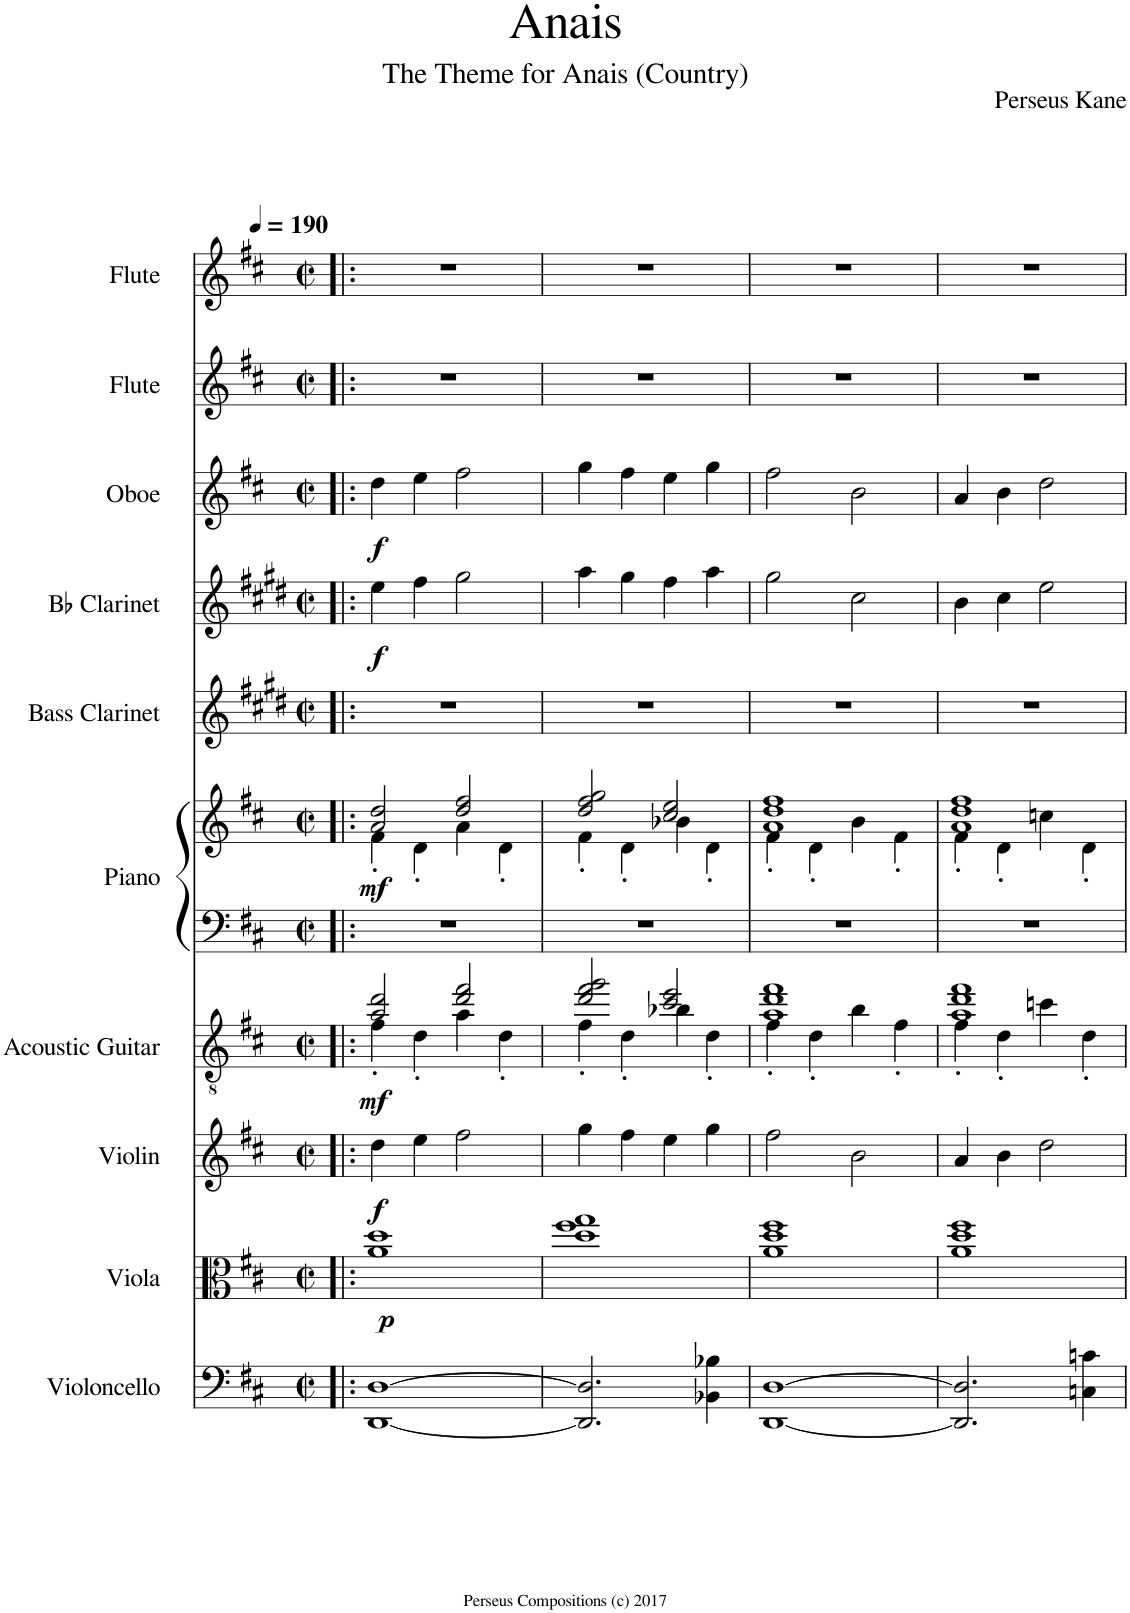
**kern	**kern	**dynam	**kern	**dynam	**kern	**dynam	**kern	**kern	**dynam	**kern	**kern	**dynam	**kern	**dynam	**kern	**kern
*part10	*part9	*part9	*part8	*part8	*part7	*part7	*part6	*part6	*part6	*part5	*part4	*part4	*part3	*part3	*part2	*part1
*staff11	*staff10	*staff10	*staff9	*staff9	*staff8	*staff8	*staff7	*staff6	*staff6/7	*staff5	*staff4	*staff4	*staff3	*staff3	*staff2	*staff1
*I"Violoncello	*I"Viola	*	*I"Violin	*	*I"Acoustic Guitar	*	*I"Piano	*	*	*I"Bass Clarinet	*I"Bb Clarinet	*	*I"Oboe	*	*I"Flute	*I"Flute
*I'Vc.	*I'Vla.	*	*I'Vln.	*	*I'Guit.	*	*I'Pno.	*	*	*I'B. Cl.	*I'Bb Cl.	*	*I'Ob.	*	*I'Fl.	*I'Fl.
*clefF4	*clefC3	*	*clefG2	*	*clefGv2	*	*clefF4	*clefG2	*	*clefG2	*clefG2	*	*clefG2	*	*clefG2	*clefG2
*	*	*	*	*	*	*	*	*	*	*Trd8c14	*Trd1c2	*	*	*	*	*
*k[f#c#]	*k[f#c#]	*	*k[f#c#]	*	*k[f#c#]	*	*k[f#c#]	*k[f#c#]	*	*k[f#c#g#d#]	*k[f#c#g#d#]	*	*k[f#c#]	*	*k[f#c#]	*k[f#c#]
*M2/2	*M2/2	*	*M2/2	*	*M2/2	*	*M2/2	*M2/2	*	*M2/2	*M2/2	*	*M2/2	*	*M2/2	*M2/2
*met(c|)	*met(c|)	*	*met(c|)	*	*met(c|)	*	*met(c|)	*met(c|)	*	*met(c|)	*met(c|)	*	*met(c|)	*	*met(c|)	*met(c|)
*MM190	*MM190	*	*MM190	*	*MM190	*	*MM190	*MM190	*	*MM190	*MM190	*	*MM190	*	*MM190	*MM190
=1!|:	=1!|:	=1!|:	=1!|:	=1!|:	=1!|:	=1!|:	=1!|:	=1!|:	=1!|:	=1!|:	=1!|:	=1!|:	=1!|:	=1!|:	=1!|:	=1!|:
*	*	*	*	*	*^	*	*	*^	*	*	*	*	*	*	*	*
!	!	!LO:DY:b	!	!LO:DY:b	!	!	!LO:DY:b	!	!	!	!LO:DY:b	!	!	!LO:DY:b	!	!LO:DY:b	!	!
[1DD [1D	1a 1dd	p	4dd\	f	2a/ 2dd/	4f#'\	mf	1r	2a/ 2dd/	4f#'\	mf	1r	4ee\	f	4dd\	f	1r	1r
.	.	.	4ee\	.	.	4d'\	.	.	.	4d'\	.	.	4ff#\	.	4ee\	.	.	.
.	.	.	2ff#\	.	2dd/ 2ff#/	4a\	.	.	2dd/ 2ff#/	4a\	.	.	2gg#\	.	2ff#\	.	.	.
.	.	.	.	.	.	4d'\	.	.	.	4d'\	.	.	.	.	.	.	.	.
=2	=2	=2	=2	=2	=2	=2	=2	=2	=2	=2	=2	=2	=2	=2	=2	=2	=2	=2
2.DD/] 2.D/]	1dd 1ff# 1gg	.	4gg\	.	2dd/ 2ff#/ 2gg/	4f#'\	.	1r	2dd/ 2ff#/ 2gg/	4f#'\	.	1r	4aa\	.	4gg\	.	1r	1r
.	.	.	4ff#\	.	.	4d'\	.	.	.	4d'\	.	.	4gg#\	.	4ff#\	.	.	.
.	.	.	4ee\	.	2cc#/ 2ee/	4b-X\	.	.	2cc#/ 2ee/	4b-X\	.	.	4ff#\	.	4ee\	.	.	.
4BB-X\ 4B-X\	.	.	4gg\	.	.	4d'\	.	.	.	4d'\	.	.	4aa\	.	4gg\	.	.	.
=3	=3	=3	=3	=3	=3	=3	=3	=3	=3	=3	=3	=3	=3	=3	=3	=3	=3	=3
[1DD [1D	1a 1dd 1ff#	.	2ff#\	.	1a 1dd 1ff#	4f#'\	.	1r	1a 1dd 1ff#	4f#'\	.	1r	2gg#\	.	2ff#\	.	1r	1r
.	.	.	.	.	.	4d'\	.	.	.	4d'\	.	.	.	.	.	.	.	.
.	.	.	2b\	.	.	4b\	.	.	.	4b\	.	.	2cc#\	.	2b\	.	.	.
.	.	.	.	.	.	4f#'\	.	.	.	4f#'\	.	.	.	.	.	.	.	.
=4	=4	=4	=4	=4	=4	=4	=4	=4	=4	=4	=4	=4	=4	=4	=4	=4	=4	=4
2.DD/] 2.D/]	1a 1dd 1ff#	.	4a/	.	1a 1dd 1ff#	4f#'\	.	1r	1a 1dd 1ff#	4f#'\	.	1r	4b\	.	4a/	.	1r	1r
.	.	.	4b\	.	.	4d'\	.	.	.	4d'\	.	.	4cc#\	.	4b\	.	.	.
.	.	.	2dd\	.	.	4ccn\	.	.	.	4ccn\	.	.	2ee\	.	2dd\	.	.	.
4Cn\ 4cn\	.	.	.	.	.	4d'\	.	.	.	4d'\	.	.	.	.	.	.	.	.
*	*	*	*	*	*v	*v	*	*	*v	*v	*	*	*	*	*	*	*	*
=	=	=	=	=	=	=	=	=	=	=	=	=	=	=	=	=
*-	*-	*-	*-	*-	*-	*-	*-	*-	*-	*-	*-	*-	*-	*-	*-	*-
